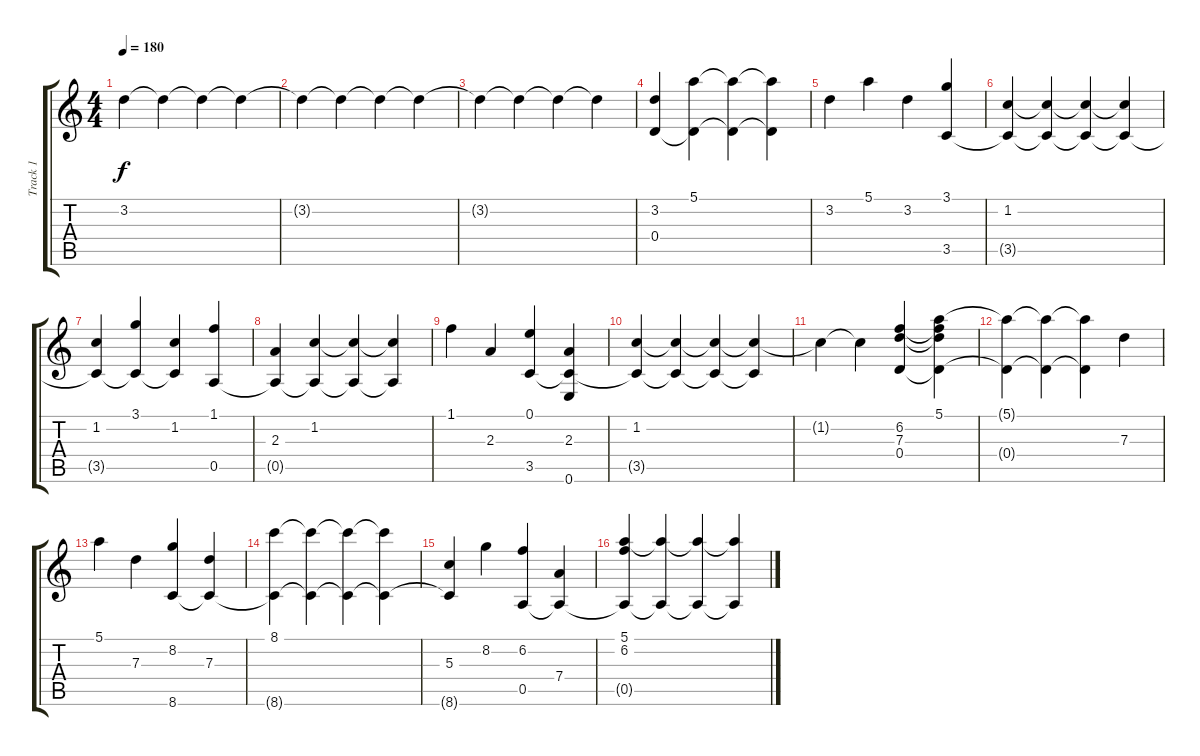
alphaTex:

\track ("Track 1" "Track 1") {instrument acousticguitarnylon}
\staff {score tabs}
\tuning (E4 B3 G3 D3 A2 E2) {hide}
\ts (4 4)
\tempo 180
\clef g2
\ks c
3.2{t}.4{dy f} 3.2{t}.4 3.2{t}.4 3.2{t}.4 |
3.2{t}.4 3.2{t}.4 3.2{t}.4 3.2{t}.4 |
3.2{t}.4 3.2{t}.4 3.2{t}.4 3.2{t}.4 |
(3.2 0.4).4 (5.1 0.4{t}).4 (5.1{t} 0.4{t}).4 (5.1{t} 0.4{t}).4 |
3.2.4 5.1.4 3.2.4 (3.1 3.5).4 |
(1.2 3.5{t}).4 (1.2{t} 3.5{t}).4 (1.2{t} 3.5{t}).4 (1.2{t} 3.5{t}).4 |
(1.2 3.5{t}).4 (3.1 3.5{t}).4 (1.2 3.5{t}).4 (1.1 0.5).4 |
(2.3 0.5{t}).4 (1.2 0.5{t}).4 (1.2{t} 0.5{t}).4 (1.2{t} 0.5{t}).4 |
1.1.4 2.3.4 (0.1 3.5).4 (2.3 3.5{t} 0.6).4 |
(1.2 3.5{t}).4 (1.2{t} 3.5{t}).4 (1.2{t} 3.5{t}).4 (1.2{t} 3.5{t}).4 |
1.2{t}.4 1.2{t}.4 (6.2 7.3 0.4).4 (5.1 6.2{t} 7.3{t} 0.4{t}).4 |
(5.1{t} 0.4{t}).4 (5.1{t} 0.4{t}).4 (5.1{t} 0.4{t}).4 7.3.4 |
5.1.4 7.3.4 (8.2 8.6).4 (7.3 8.6{t}).4 |
(8.1 8.6{t}).4 (8.1{t} 8.6{t}).4 (8.1{t} 8.6{t}).4 (8.1{t} 8.6{t}).4 |
(5.3 8.6{t}).4 8.2.4 (6.2 0.5).4 (7.4 0.5{t}).4 |
(5.1 6.2 0.5{t}).4 (5.1{t} 0.5{t}).4 (5.1{t} 0.5{t}).4 (5.1{t} 0.5{t}).4
